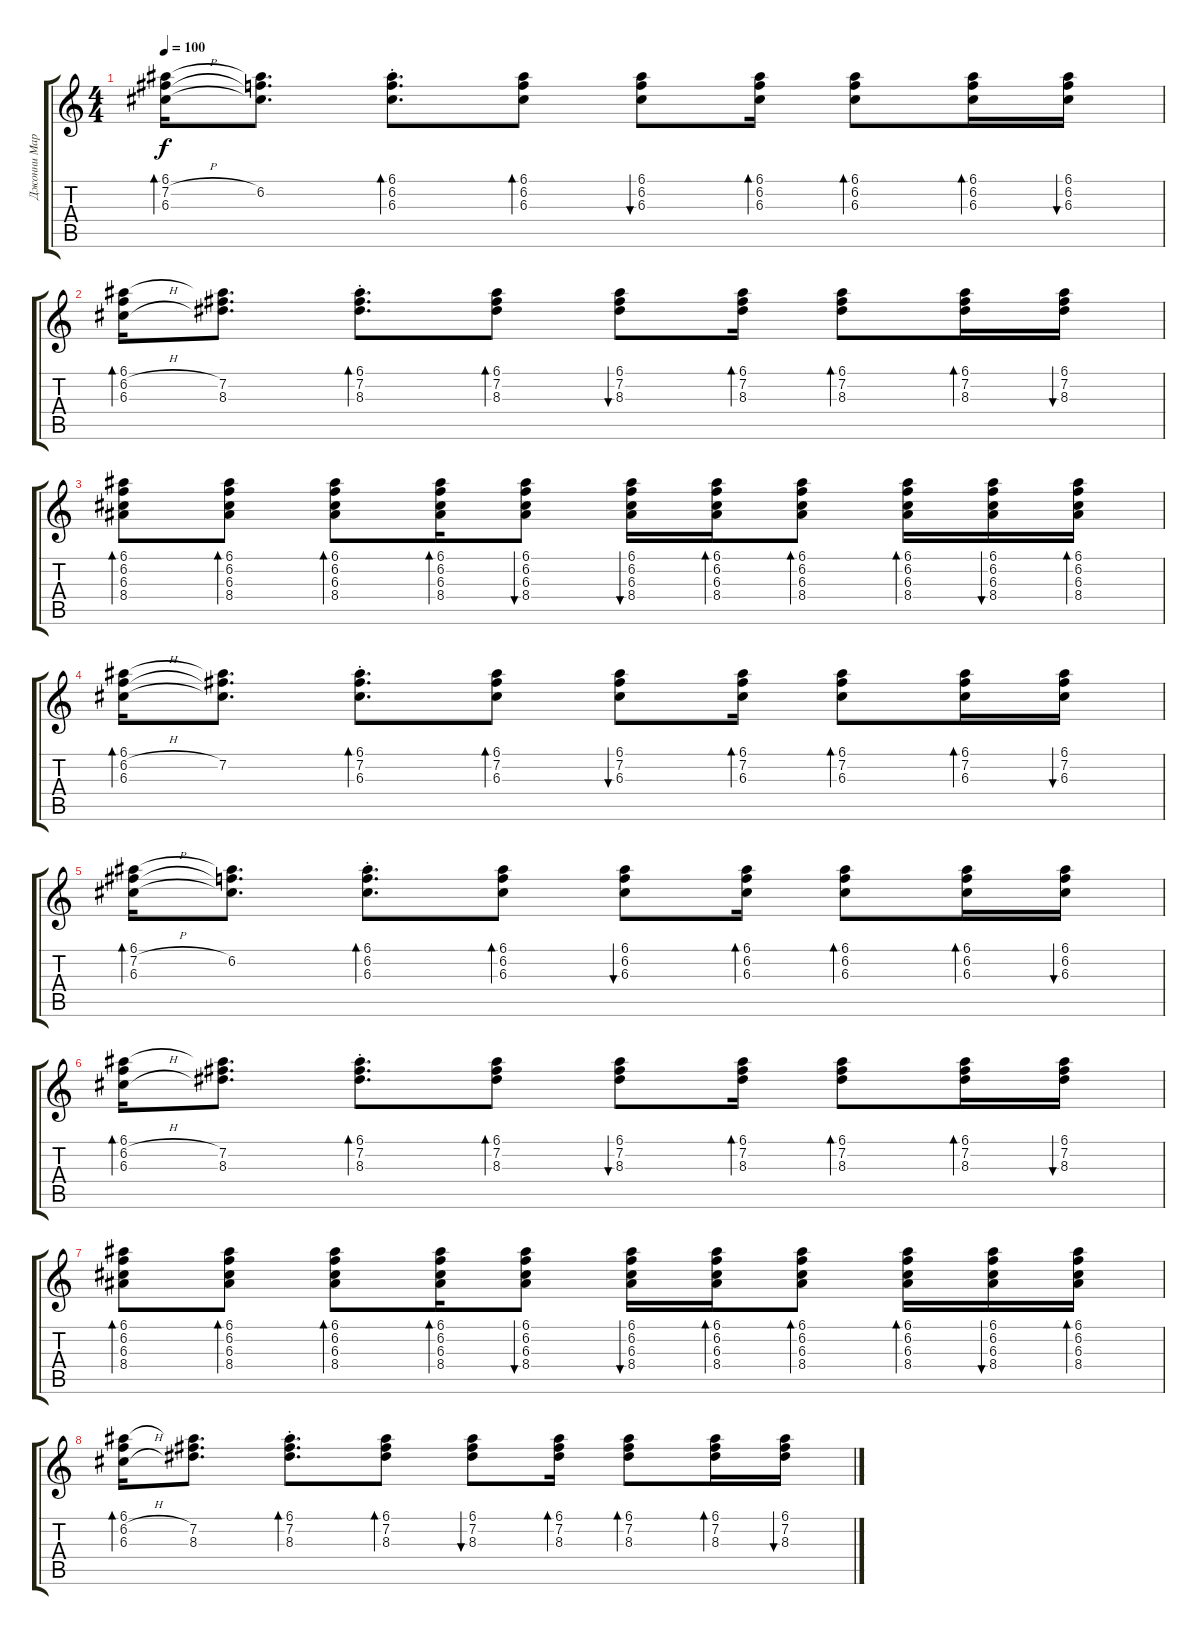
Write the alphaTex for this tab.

\track ("Джонни Марр" "Джонни Мар") {instrument electricguitarclean}
\staff {score tabs}
\tuning (E4 B3 G3 D3 A2 E2) {hide}
\ts (4 4)
\tempo 100
\clef g2
\ks c
(6.1 7.2{h} 6.3).16{bd 60 dy f} (6.1{t} 6.2 6.3{t}).8{d} (6.1{st} 6.2{st} 6.3{st}).8{d bd 60} (6.1 6.2 6.3).8{bd 60} (6.1 6.2 6.3).8{bu 60} (6.1 6.2 6.3).16{bd 60} (6.1 6.2 6.3).8{bd 60} (6.1 6.2 6.3).16{bd 60} (6.1 6.2 6.3).16{bu 60} |
(6.1 6.2{h} 6.3{h}).16{bd 60} (6.1{t} 7.2 8.3).8{d} (6.1{st} 7.2{st} 8.3{st}).8{d bd 60} (6.1 7.2 8.3).8{bd 60} (6.1 7.2 8.3).8{bu 60} (6.1 7.2 8.3).16{bd 60} (6.1 7.2 8.3).8{bd 60} (6.1 7.2 8.3).16{bd 60} (6.1 7.2 8.3).16{bu 60} |
(6.1 6.2 6.3 8.4).8{bd 60} (6.1 6.2 6.3 8.4).8{bd 60} (6.1 6.2 6.3 8.4).8{bd 60} (6.1 6.2 6.3 8.4).16{bd 60} (6.1 6.2 6.3 8.4).8{bu 60} (6.1 6.2 6.3 8.4).16{bu 60} (6.1 6.2 6.3 8.4).16{bd 60} (6.1 6.2 6.3 8.4).8{bd 60} (6.1 6.2 6.3 8.4).16{bd 60} (6.1 6.2 6.3 8.4).16{bu 60} (6.1 6.2 6.3 8.4).16{bd 60} |
(6.1 6.2{h} 6.3).16{bd 60} (6.1{t} 7.2 6.3{t}).8{d} (6.1{st} 7.2{st} 6.3{st}).8{d bd 60} (6.1 7.2 6.3).8{bd 60} (6.1 7.2 6.3).8{bu 60} (6.1 7.2 6.3).16{bd 60} (6.1 7.2 6.3).8{bd 60} (6.1 7.2 6.3).16{bd 60} (6.1 7.2 6.3).16{bu 60} |
(6.1 7.2{h} 6.3).16{bd 60} (6.1{t} 6.2 6.3{t}).8{d} (6.1{st} 6.2{st} 6.3{st}).8{d bd 60} (6.1 6.2 6.3).8{bd 60} (6.1 6.2 6.3).8{bu 60} (6.1 6.2 6.3).16{bd 60} (6.1 6.2 6.3).8{bd 60} (6.1 6.2 6.3).16{bd 60} (6.1 6.2 6.3).16{bu 60} |
(6.1 6.2{h} 6.3{h}).16{bd 60} (6.1{t} 7.2 8.3).8{d} (6.1{st} 7.2{st} 8.3{st}).8{d bd 60} (6.1 7.2 8.3).8{bd 60} (6.1 7.2 8.3).8{bu 60} (6.1 7.2 8.3).16{bd 60} (6.1 7.2 8.3).8{bd 60} (6.1 7.2 8.3).16{bd 60} (6.1 7.2 8.3).16{bu 60} |
(6.1 6.2 6.3 8.4).8{bd 60} (6.1 6.2 6.3 8.4).8{bd 60} (6.1 6.2 6.3 8.4).8{bd 60} (6.1 6.2 6.3 8.4).16{bd 60} (6.1 6.2 6.3 8.4).8{bu 60} (6.1 6.2 6.3 8.4).16{bu 60} (6.1 6.2 6.3 8.4).16{bd 60} (6.1 6.2 6.3 8.4).8{bd 60} (6.1 6.2 6.3 8.4).16{bd 60} (6.1 6.2 6.3 8.4).16{bu 60} (6.1 6.2 6.3 8.4).16{bd 60} |
(6.1 6.2{h} 6.3{h}).16{bd 60} (6.1{t} 7.2 8.3).8{d} (6.1{st} 7.2{st} 8.3{st}).8{d bd 60} (6.1 7.2 8.3).8{bd 60} (6.1 7.2 8.3).8{bu 60} (6.1 7.2 8.3).16{bd 60} (6.1 7.2 8.3).8{bd 60} (6.1 7.2 8.3).16{bd 60} (6.1 7.2 8.3).16{bu 60}
